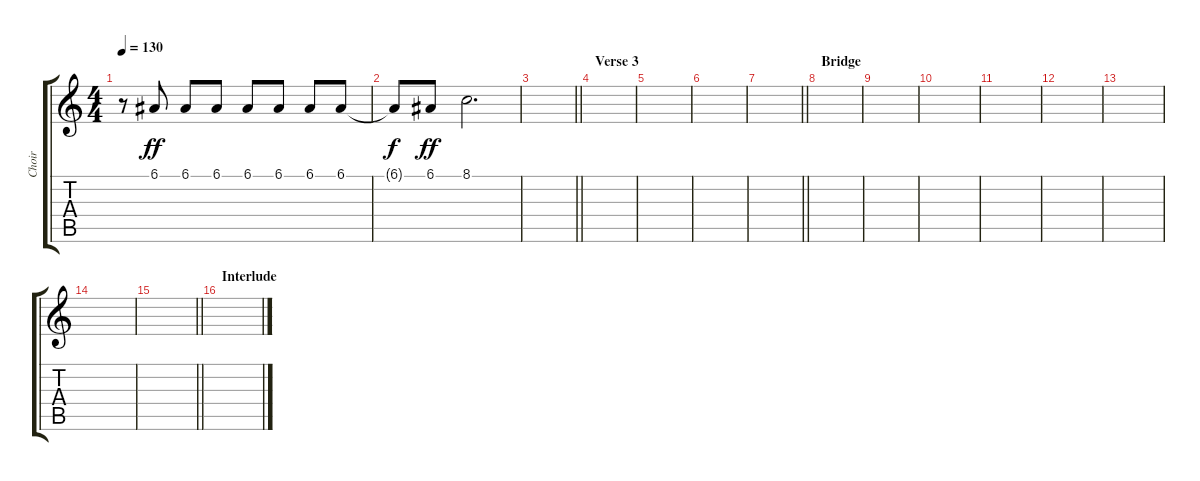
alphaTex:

\track ("Choir" "Choir") {instrument choiraahs}
\staff {score tabs}
\tuning (E4 B3 G3 D3 A2 E2) {hide}
\ts (4 4)
\tempo 130
\clef g2
\ks c
r.8{dy ff} 6.1.8 6.1.8 6.1.8 6.1.8 6.1.8 6.1.8 6.1.8 |
6.1{t}.8{dy f} 6.1.8{dy ff} 8.1.2{d} |
\barLineRight lightlight
|
\section ("" "Verse 3")
|
|
|
\barLineRight lightlight
|
\section ("" "Bridge")
|
|
|
|
|
|
|
\barLineRight lightlight
|
\section ("" "Interlude")
